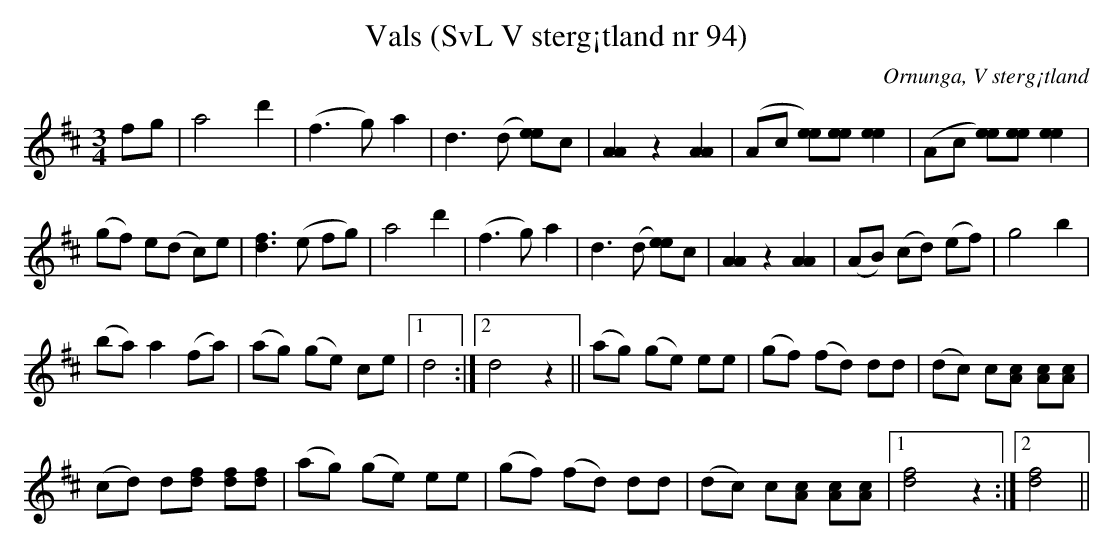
X:1
T:Vals (SvL V sterg¡tland nr 94)
O:Ornunga, V sterg¡tland
M:3/4
L:1/8
K:D
fg | a4 d'2 | (f3g) a2 | d3 (d [ee])c | [A2A2] z2 [A2A2] | (Ac [ee])[ee] [e2e2] | (Ac [ee])[ee] [e2e2] |
(gf) e(d c)e | [d3f3] (e fg) | a4 d'2 | (f3g) a2 | d3 (d [ee])c | [A2A2] z2 [A2A2] | (AB) (cd) (ef) | g4b2 |
(ba) a2 (fa) | (ag) (ge) ce |1 d4 :|2 d4z2 ||  (ag) (ge) ee | (gf) (fd) dd | (dc) c[Ac] [Ac][Ac] |
(cd) d[df] [df][df] | (ag) (ge) ee | (gf) (fd) dd | (dc) c[Ac] [Ac][Ac] |1 [d4f4] z2 :|2 [d4f4] ||
